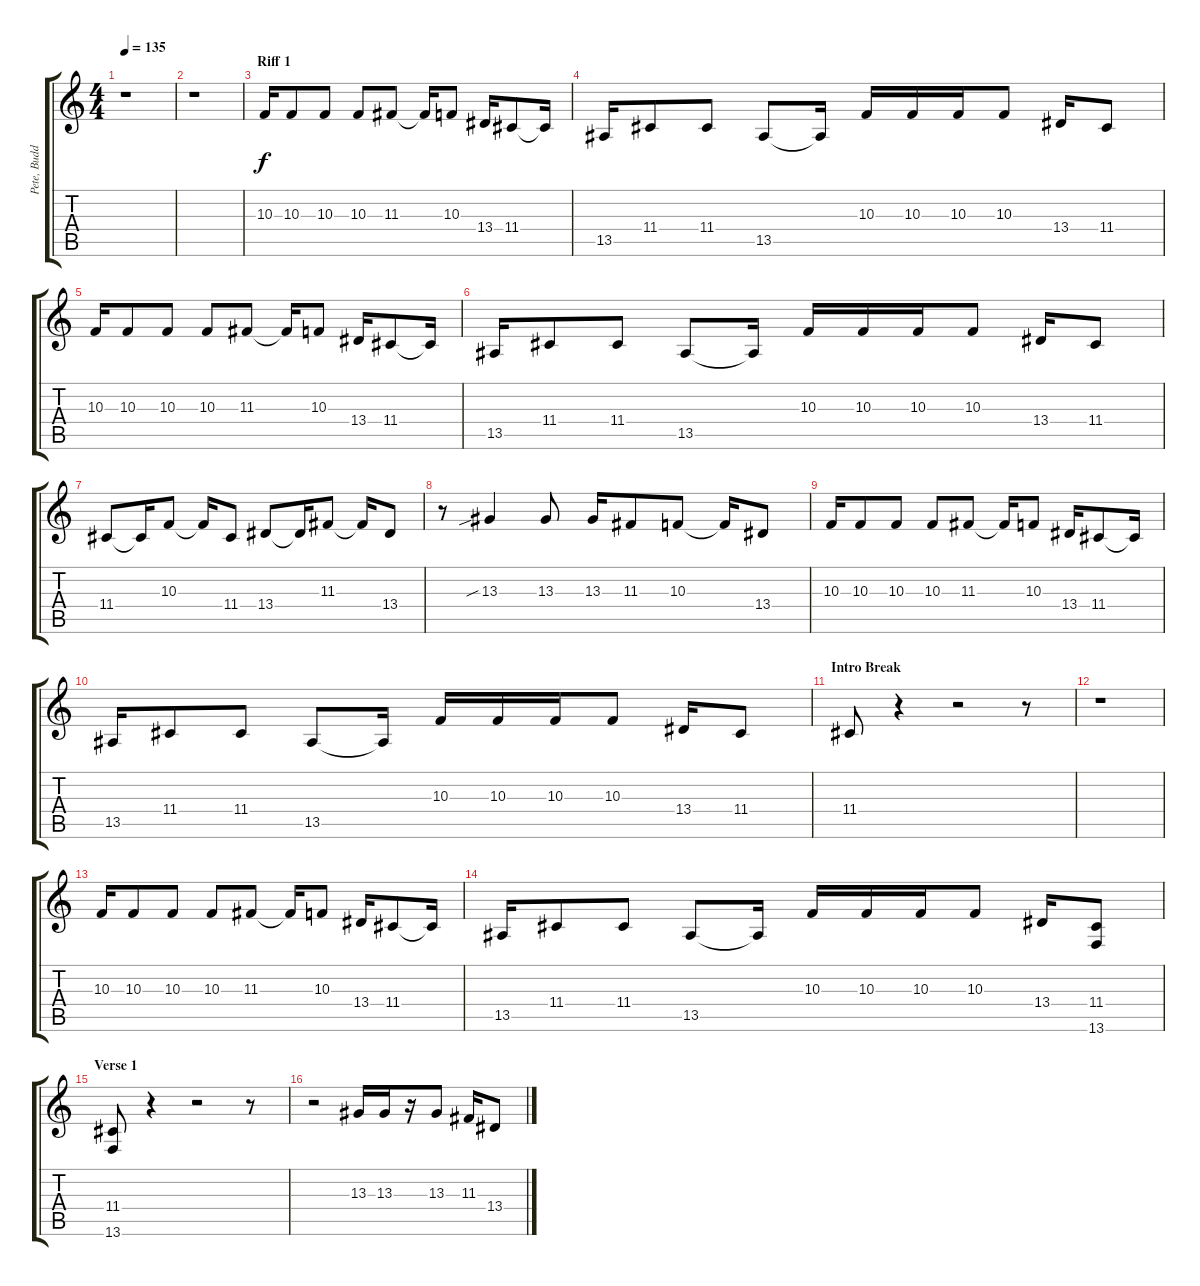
\track ("Pete, Buddy, Derron (Trombone and Sax)" "Pete, Budd") {instrument altosax}
\staff {score tabs}
\tuning (E4 B3 G3 D3 A2 E2) {hide}
\ts (4 4)
\tempo 135
\clef g2
\ks c
r.1{dy f instrument altosax} |
r.1 |
\section ("" "Riff 1")
10.3.16 10.3.8 10.3.8 10.3.8 11.3.8 11.3{t}.16 10.3.8 13.4.16 11.4.8 11.4{t}.16 |
13.5.16 11.4.8 11.4.8 13.5.8 13.5{t}.16 10.3.16 10.3.16 10.3.16 10.3.8 13.4.16 11.4.8 |
10.3.16 10.3.8 10.3.8 10.3.8 11.3.8 11.3{t}.16 10.3.8 13.4.16 11.4.8 11.4{t}.16 |
13.5.16 11.4.8 11.4.8 13.5.8 13.5{t}.16 10.3.16 10.3.16 10.3.16 10.3.8 13.4.16 11.4.8 |
11.4.8 11.4{t}.16 10.3.8 10.3{t}.16 11.4.8 13.4.8 13.4{t}.16 11.3.8 11.3{t}.16 13.4.8 |
r.8 13.3{sib}.4 13.3.8 13.3.16 11.3.8 10.3.8 10.3{t}.16 13.4.8 |
10.3.16 10.3.8 10.3.8 10.3.8 11.3.8 11.3{t}.16 10.3.8 13.4.16 11.4.8 11.4{t}.16 |
13.5.16 11.4.8 11.4.8 13.5.8 13.5{t}.16 10.3.16 10.3.16 10.3.16 10.3.8 13.4.16 11.4.8 |
\section ("" "Intro Break")
11.4.8 r.4 r.2 r.8 |
r.1 |
10.3.16 10.3.8 10.3.8 10.3.8 11.3.8 11.3{t}.16 10.3.8 13.4.16 11.4.8 11.4{t}.16 |
13.5.16 11.4.8 11.4.8 13.5.8 13.5{t}.16 10.3.16 10.3.16 10.3.16 10.3.8 13.4.16 (11.4 13.6).8 |
\section ("" "Verse 1")
(11.4 13.6).8 r.4 r.2 r.8 |
r.2 13.3.16 13.3.16 r.16 13.3.8 11.3.16 13.4.8
